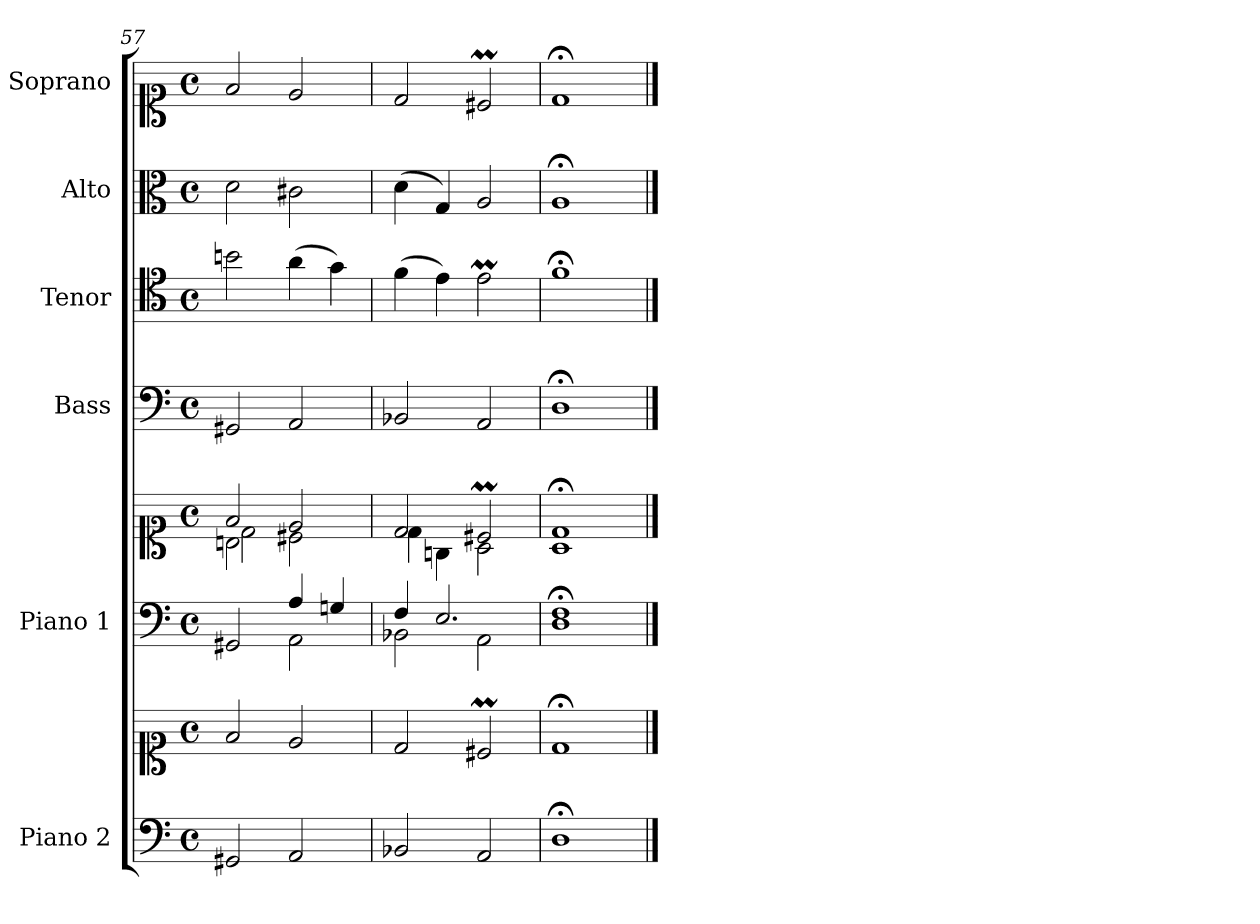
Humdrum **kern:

**kern	**kern	**kern	**kern	**kern	**kern	**kern	**kern
*part6	*part6	*part5	*part5	*part4	*part3	*part2	*part1
*staff8	*staff7	*staff6	*staff5	*staff4	*staff3	*staff2	*staff1
*I"Piano 2	*	*I"Piano 1	*	*I"Bass	*I"Tenor	*I"Alto	*I"Soprano
*I'Pno 2	*	*I'Pno 1	*	*I'B.	*I'T.	*I'A.	*I'S.
*clefF4	*clefC1	*clefF4	*clefC1	*clefF4	*clefC4	*clefC3	*clefC1
*	*	*	*	*	*ITrd7c12	*	*
*k[]	*k[]	*k[]	*k[]	*k[]	*k[]	*k[]	*k[]
*M4/4	*M4/4	*M4/4	*M4/4	*M4/4	*M4/4	*M4/4	*M4/4
*met(c)	*met(c)	*met(c)	*met(c)	*met(c)	*met(c)	*met(c)	*met(c)
=57	=57	=57	=57	=57	=57	=57	=57
*	*	*^	*^	*	*	*	*
*	*	*	*	*	*^	*	*	*	*
2GG#X/	2f/	2ryy	2GG#X/	2f/	2Bn\	2d\	2GG#X/	2Bn\	2d\	2f/
2AA/	2e/	4A/	2AA\	2e/	2ryy	2c#X\	2AA/	(4A\	2c#X\	2e/
.	.	4Gn/	.	.	.	.	.	4G\)	.	.
*	*	*	*	*	*v	*v	*	*	*	*
=58	=58	=58	=58	=58	=58	=58	=58	=58	=58
2BB-X/	2d/	4F/	2BB-X\	2d/	4d\	2BB-X/	(4F\	(4d\	2d/
.	.	2.E/	.	.	4Gn\	.	4E\)	4G/)	.
2AA/	2c#Xm/	.	2AA\	2c#Xm/	2A\	2AA/	2Em\	2A/	2c#Xm/
=59	=59	=59	=59	=59	=59	=59	=59	=59	=59
1D;/	1d;</	1F;/	1D\	1d;</	1A\	1D;</	1F;<\	1A;</	1d;</
*	*	*v	*v	*	*	*	*	*	*
*	*	*	*v	*v	*	*	*	*
==	==	==	==	==	==	==	==
*-	*-	*-	*-	*-	*-	*-	*-
